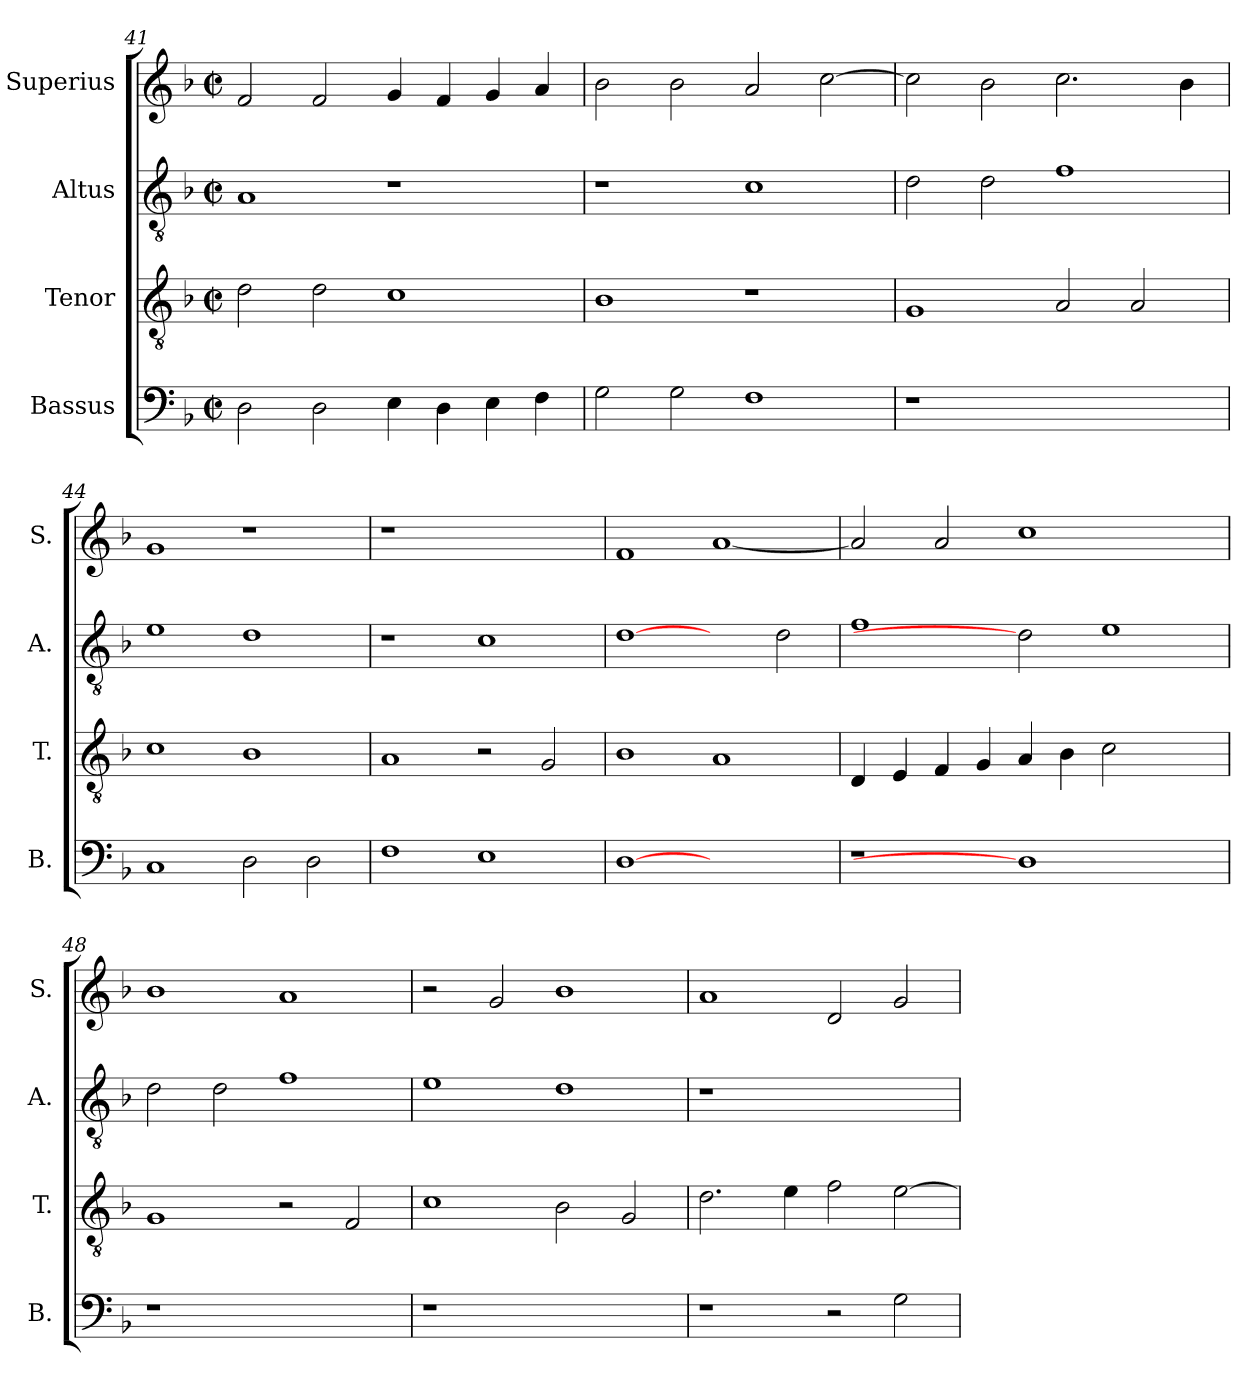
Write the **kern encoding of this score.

**kern	**kern	**kern	**kern
*part4	*part3	*part2	*part1
*staff4	*staff3	*staff2	*staff1
*I"Bassus	*I"Tenor	*I"Altus	*I"Superius
*I'B.	*I'T.	*I'A.	*I'S.
*clefF4	*clefGv2	*clefGv2	*clefG2
*	*ITrd7c12	*ITrd7c12	*
*k[b-]	*k[b-]	*k[b-]	*k[b-]
*F:	*F:	*F:	*F:
*M2/2	*M2/2	*M2/2	*M2/2
*met(c|)	*met(c|)	*met(c|)	*met(c|)
=41	=41	=41	=41
2Di\	2Di\	1AAi	2fi/
2Di\	2Di\	.	2fi/
4Ei\	1Ci	1r	4gi/
4Di\	.	.	4fi/
4Ei\	.	.	4gi/
4Fi\	.	.	4ai/
!!LO:LB:g=z
=42	=42	=42	=42
2Gi\	1BB-i	1r	2b-i\
2Gi\	.	.	2b-i\
1Fi	1r	1Ci	2ai/
.	.	.	[>2cci\
=43	=43	=43	=43
!LO:N:vis=1	!	!	!
1r	1GGi	2Di\	2cci\]
.	.	2Di\	2b-i\
1ryy	2AAi/	1Fi	2.cci\
.	2AAi/	.	.
.	.	.	4b-i\
=44	=44	=44	=44
1Ci	1Ci	1Ei	1gi
2Di\	1BB-i	1Di	1r
2Di\	.	.	.
=45	=45	=45	=45
!	!	!	!LO:N:vis=1
1Fi	1AAi	1r	1r
1Ei	2r	1Ci	1ryy
.	2GGi/	.	.
=46	=46	=46	=46
[1Di	1BB-i	[1Di	1fi
1ryy	1AAi	2ryy	[<1ai
.	.	2Di\	.
!!LO:PB:g=z
=47	=47	=47	=47
!LO:N:vis=1	!	!	!
1r	4DDi/	1Fi	2ai/]
.	4EEi/	.	.
.	4FFi/	.	2ai/
.	4GGi/	.	.
1Di]	4AAi/	2Di]	1cci
.	4BB-i\	.	.
.	2Ci\	1Ei	.
2ryy	2ryy	.	2ryy
=48	=48	=48	=48
!LO:N:vis=1	!	!	!
1r	1GGi	2Di\	1b-i
.	.	2Di\	.
1ryy	2r	1Fi	1ai
.	2FFi/	.	.
=49	=49	=49	=49
!LO:N:vis=1	!	!	!
1r	1Ci	1Ei	2r
.	.	.	2gi/
1ryy	2BB-i\	1Di	1b-i
.	2GGi/	.	.
=50	=50	=50	=50
!	!	!LO:N:vis=1	!
1r	2.Di\	1r	1ai
.	4Ei\	.	.
2r	2Fi\	1ryy	2di/
2Gi\	[>2Ei\	.	2gi/
=	=	=	=
*-	*-	*-	*-
